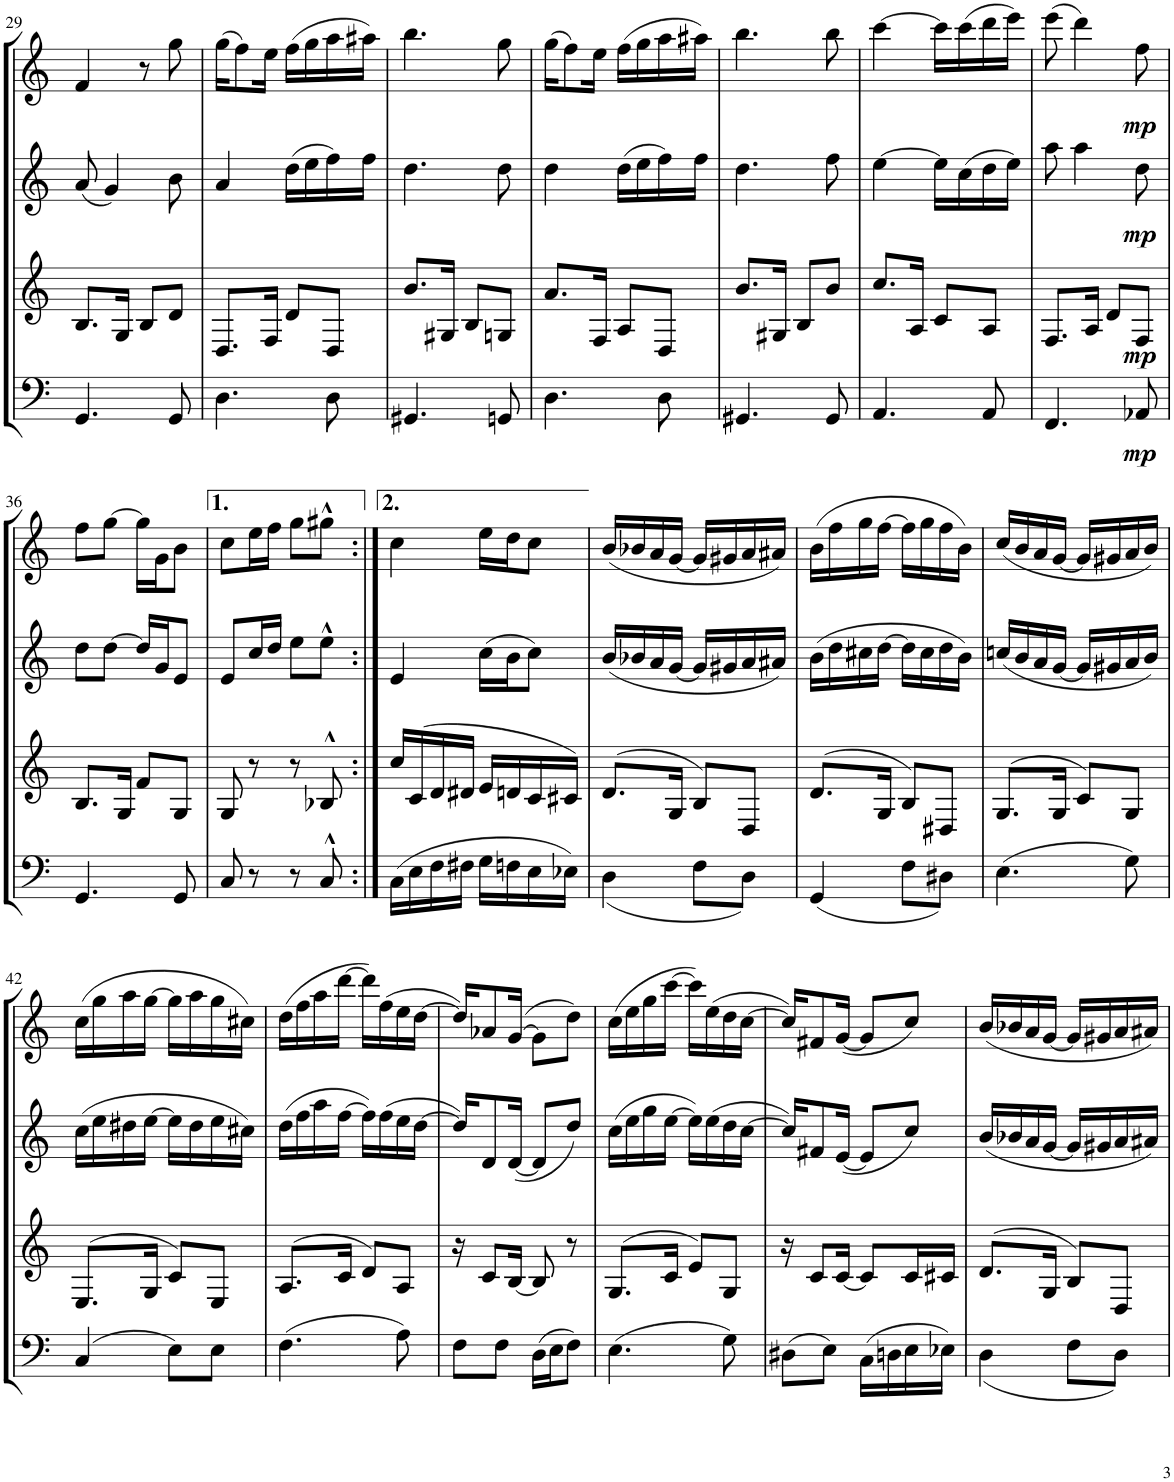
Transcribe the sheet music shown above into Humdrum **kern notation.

**kern	**dynam	**kern	**dynam	**kern	**dynam	**kern	**dynam
*part4	*part4	*part3	*part3	*part2	*part2	*part1	*part1
*staff4	*staff4	*staff3	*staff3	*staff2	*staff2	*staff1	*staff1
*I"Bassoon	*	*I"Bb Clarinet	*	*I"Oboe	*	*I"Flute	*
*I'Bsn	*	*I'Cl	*	*I'Ob	*	*I'Fl	*
!!LO:PB:g=z
*clefF4	*	*clefG2	*	*clefG2	*	*clefG2	*
*	*	*ITrd1c2	*	*	*	*	*
*k[]	*	*k[]	*	*k[]	*	*k[]	*
*M2/4	*	*M2/4	*	*M2/4	*	*M2/4	*
=29	=29	=29	=29	=29	=29	=29	=29
4.GG/	.	8.B/L	.	(8a/	.	4f/	.
.	.	.	.	4g/)	.	.	.
.	.	16G/Jk	.	.	.	.	.
.	.	8B/L	.	.	.	8r	.
8GG/	.	8d/J	.	8b\	.	8gg\	.
=30	=30	=30	=30	=30	=30	=30	=30
4.D\	.	8.D/L	.	4a/	.	(16gg\KL	.
.	.	.	.	.	.	8ff\)	.
.	.	16F/Jk	.	.	.	16ee\Jk	.
.	.	8d/L	.	(16dd\LL	.	(16ff\LL	.
.	.	.	.	16ee\	.	16gg\	.
8D\	.	8D/J	.	16ff\)	.	16aa\	.
.	.	.	.	16ff\JJ	.	16aa#X\JJ)	.
=31	=31	=31	=31	=31	=31	=31	=31
4.GG#X/	.	8.b/L	.	4.dd\	.	4.bb\	.
.	.	16G#X/Jk	.	.	.	.	.
.	.	8B/L	.	.	.	.	.
8GGn/	.	8Gn/J	.	8dd\	.	8gg\	.
=32	=32	=32	=32	=32	=32	=32	=32
4.D\	.	8.a/L	.	4dd\	.	(16gg\KL	.
.	.	.	.	.	.	8ff\)	.
.	.	16F/Jk	.	.	.	16ee\Jk	.
.	.	8A/L	.	(16dd\LL	.	(16ff\LL	.
.	.	.	.	16ee\	.	16gg\	.
8D\	.	8D/J	.	16ff\)	.	16aa\	.
.	.	.	.	16ff\JJ	.	16aa#X\JJ)	.
=33	=33	=33	=33	=33	=33	=33	=33
4.GG#X/	.	8.b/L	.	4.dd\	.	4.bb\	.
.	.	16G#X/Jk	.	.	.	.	.
.	.	8B/L	.	.	.	.	.
8GG#/	.	8b/J	.	8ff\	.	8bb\	.
=34	=34	=34	=34	=34	=34	=34	=34
4.AA/	.	8.cc/L	.	[4ee\	.	[4ccc\	.
.	.	16A/Jk	.	.	.	.	.
.	.	8c/L	.	16ee\LL]	.	16ccc\LL]	.
.	.	.	.	(16cc\	.	(16ccc\	.
8AA/	.	8A/J	.	16dd\	.	16ddd\	.
.	.	.	.	16ee\JJ)	.	16eee\JJ)	.
=35	=35	=35	=35	=35	=35	=35	=35
4.FF/	.	8.F/L	.	8aa\	.	(8eee\	.
.	.	.	.	4aa\	.	4ddd\)	.
.	.	16A/Jk	.	.	.	.	.
.	.	8d/L	.	.	.	.	.
!	!LO:DY:b	!	!LO:DY:b	!	!LO:DY:b	!	!LO:DY:b
8AA-X/	mp	8F/J	mp	8dd\	mp	8ff\	mp
!!LO:LB:g=z
=36	=36	=36	=36	=36	=36	=36	=36
4.GG/	.	8.B/L	.	8dd\L	.	8ff\L	.
.	.	.	.	[8dd\J	.	[8gg\J	.
.	.	16G/Jk	.	.	.	.	.
.	.	8f/L	.	16dd/LL]	.	16gg\LL]	.
.	.	.	.	16g/J	.	16g\J	.
8GG/	.	8G/J	.	8e/J	.	8b\J	.
=37	=37	=37	=37	=37	=37	=37	=37
8C/	.	8G/	.	8e/L	.	8cc\L	.
8r	.	8r	.	16cc/L	.	16ee\L	.
.	.	.	.	16dd/JJ	.	16ff\JJ	.
8r	.	8r	.	8ee\L	.	8gg\L	.
8C^^/	.	8B-X^^/	.	8ee^^\J	.	8gg#X^^\J	.
=38:|!	=38:|!	=38:|!	=38:|!	=38:|!	=38:|!	=38:|!	=38:|!
(16C\LL	.	16cc/LL	.	4e/	.	4cc\	.
16E\	.	(>16c/	.	.	.	.	.
16F\	.	16d/	.	.	.	.	.
16F#X\JJ	.	16d#X/JJ	.	.	.	.	.
16G\LL	.	16e/LL	.	(16cc\LL	.	16ee\LL	.
16Fn\	.	16dn/	.	16b\J	.	16dd\J	.
16E\	.	16c/	.	8cc\J)	.	8cc\J	.
16E-X\JJ)	.	16c#X/JJ)	.	.	.	.	.
=39	=39	=39	=39	=39	=39	=39	=39
(<4D\	.	(>8.d/L	.	(16b/LL	.	(16b/LL	.
.	.	.	.	16b-X/	.	16b-X/	.
.	.	.	.	16a/	.	16a/	.
.	.	16G/Jk	.	[16g/JJ	.	[16g/JJ	.
8F\L	.	8B/L)	.	16g/LL]	.	16g/LL]	.
.	.	.	.	16g#X/	.	16g#X/	.
8D\J)	.	8D/J	.	16a/	.	16a/	.
.	.	.	.	16a#X/JJ)	.	16a#X/JJ)	.
=40	=40	=40	=40	=40	=40	=40	=40
(<4GG/	.	(>8.d/L	.	(16b\LL	.	(16b\LL	.
.	.	.	.	16dd\	.	16ff\	.
.	.	.	.	16cc#X\	.	16gg\	.
.	.	16G/Jk	.	[16dd\JJ	.	[16ff\JJ	.
8F\L	.	8B/L)	.	16dd\LL]	.	16ff\LL]	.
.	.	.	.	16cc#\	.	16gg\	.
8D#X\J)	.	8D#X/J	.	16dd\	.	16ff\	.
.	.	.	.	16b\JJ)	.	16b\JJ)	.
=41	=41	=41	=41	=41	=41	=41	=41
(4.E\	.	(>8.G/L	.	(16ccn/LL	.	(16cc/LL	.
.	.	.	.	16b/	.	16b/	.
.	.	.	.	16a/	.	16a/	.
.	.	16G/Jk	.	[16g/JJ	.	[16g/JJ	.
.	.	8c/L)	.	16g/LL]	.	16g/LL]	.
.	.	.	.	16g#X/	.	16g#X/	.
8G\)	.	8G/J	.	16a/	.	16a/	.
.	.	.	.	16b/JJ)	.	16b/JJ)	.
!!LO:LB:g=z
=42	=42	=42	=42	=42	=42	=42	=42
(4C/	.	(>8.E/L	.	(16cc\LL	.	(16cc\LL	.
.	.	.	.	16ee\	.	16gg\	.
.	.	.	.	16dd#X\	.	16aa\	.
.	.	16G/Jk	.	[16ee\JJ	.	[16gg\JJ	.
8E\L)	.	8c/L)	.	16ee\LL]	.	16gg\LL]	.
.	.	.	.	16dd#\	.	16aa\	.
8E\J	.	8E/J	.	16ee\	.	16gg\	.
.	.	.	.	16cc#X\JJ)	.	16cc#X\JJ)	.
=43	=43	=43	=43	=43	=43	=43	=43
(4.F\	.	(>8.A/L	.	(16dd\LL	.	(16dd\LL	.
.	.	.	.	16ff\	.	16ff\	.
.	.	.	.	16aa\	.	16aa\	.
.	.	16c/Jk	.	[16ff\JJ	.	[16ddd\JJ	.
.	.	8d/L)	.	16ff\LL])	.	16ddd\LL])	.
.	.	.	.	(16ff\	.	(16ff\	.
8A\)	.	8A/J	.	16ee\	.	16ee\	.
.	.	.	.	[16dd\JJ	.	[16dd\JJ	.
=44	=44	=44	=44	=44	=44	=44	=44
8F\L	.	16r	.	16dd/KL])	.	16dd/KL])	.
.	.	8c/L	.	8d/	.	8a-X/	.
8F\J	.	.	.	.	.	.	.
.	.	[16B/Jk	.	([16d/Jk	.	([16g/Jk	.
(16D\LL	.	8B/]	.	8d/L]	.	8g\L]	.
16E\J	.	.	.	.	.	.	.
8F\J)	.	8r	.	8dd/J)	.	8dd\J)	.
=45	=45	=45	=45	=45	=45	=45	=45
(4.E\	.	(>8.G/L	.	(16cc\LL	.	(16cc\LL	.
.	.	.	.	16ee\	.	16ee\	.
.	.	.	.	16gg\	.	16gg\	.
.	.	16c/Jk	.	[16ee\JJ	.	[16ccc\JJ	.
.	.	8e/L)	.	16ee\LL])	.	16ccc\LL])	.
.	.	.	.	(16ee\	.	(16ee\	.
8G\)	.	8G/J	.	16dd\	.	16dd\	.
.	.	.	.	[16cc\JJ	.	[16cc\JJ	.
=46	=46	=46	=46	=46	=46	=46	=46
(8D#X\L	.	16r	.	16cc/KL])	.	16cc/KL])	.
.	.	8c/L	.	8f#X/	.	8f#X/	.
8E\J)	.	.	.	.	.	.	.
.	.	[16c/Jk	.	([16e/Jk	.	([16g/Jk	.
(16C\LL	.	8c/L]	.	8e/L]	.	8g/L]	.
16Dn\	.	.	.	.	.	.	.
16E\	.	16c/L	.	8cc/J)	.	8cc/J)	.
16E-X\JJ)	.	16c#X/JJ	.	.	.	.	.
=47	=47	=47	=47	=47	=47	=47	=47
(<4D\	.	(>8.d/L	.	(16b/LL	.	(16b/LL	.
.	.	.	.	16b-X/	.	16b-X/	.
.	.	.	.	16a/	.	16a/	.
.	.	16G/Jk	.	[16g/JJ	.	[16g/JJ	.
8F\L	.	8B/L)	.	16g/LL]	.	16g/LL]	.
.	.	.	.	16g#X/	.	16g#X/	.
8D\J)	.	8D/J	.	16a/	.	16a/	.
.	.	.	.	16a#X/JJ)	.	16a#X/JJ)	.
=	=	=	=	=	=	=	=
*-	*-	*-	*-	*-	*-	*-	*-
